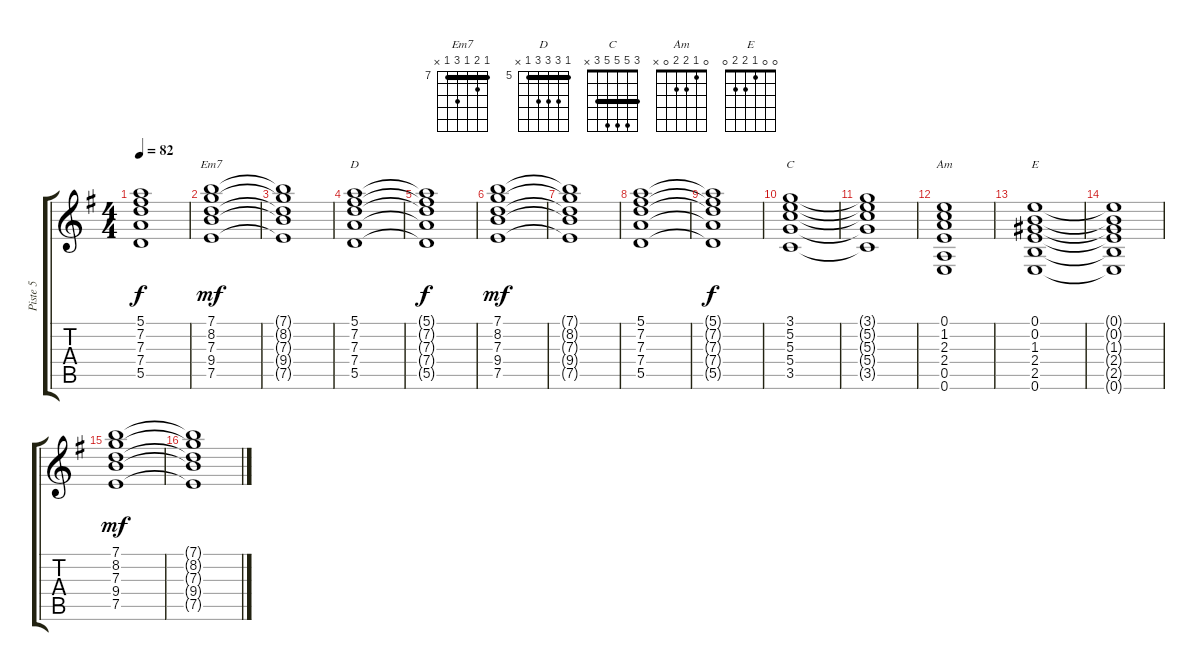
\track ("Piste 5" "Piste 5") {instrument distortionguitar}
\staff {score tabs}
\tuning (E4 B3 G3 D3 A2 E2) {hide}
\chord ("Em7" 7 8 7 9 7 x) {firstfret 7 barre 7}
\chord ("D" 5 7 7 7 5 x) {firstfret 5 barre 5}
\chord ("C" 3 5 5 5 3 x) {barre 3}
\chord ("Am" 0 1 2 2 0 x)
\chord ("E" 0 0 1 2 2 0)
\ts (4 4)
\tempo 82
\clef g2
\ks g
(5.1{t} 7.2{t} 7.3{t} 7.4{t} 5.5{t}).1{dy f} |
(7.1 8.2 7.3 9.4 7.5).1{ch "Em7" dy mf} |
(7.1{t} 8.2{t} 7.3{t} 9.4{t} 7.5{t}).1 |
(5.1 7.2 7.3 7.4 5.5).1{ch "D"} |
(5.1{t} 7.2{t} 7.3{t} 7.4{t} 5.5{t}).1{dy f} |
(7.1 8.2 7.3 9.4 7.5).1{dy mf} |
(7.1{t} 8.2{t} 7.3{t} 9.4{t} 7.5{t}).1 |
(5.1 7.2 7.3 7.4 5.5).1 |
(5.1{t} 7.2{t} 7.3{t} 7.4{t} 5.5{t}).1{dy f} |
(3.1 5.2 5.3 5.4 3.5).1{ch "C"} |
(3.1{t} 5.2{t} 5.3{t} 5.4{t} 3.5{t}).1 |
(0.1 1.2 2.3 2.4 0.5 0.6).1{ch "Am"} |
(0.1 0.2 1.3 2.4 2.5 0.6).1{ch "E"} |
(0.1{t} 0.2{t} 1.3{t} 2.4{t} 2.5{t} 0.6{t}).1 |
(7.1 8.2 7.3 9.4 7.5).1{dy mf} |
(7.1{t} 8.2{t} 7.3{t} 9.4{t} 7.5{t}).1
